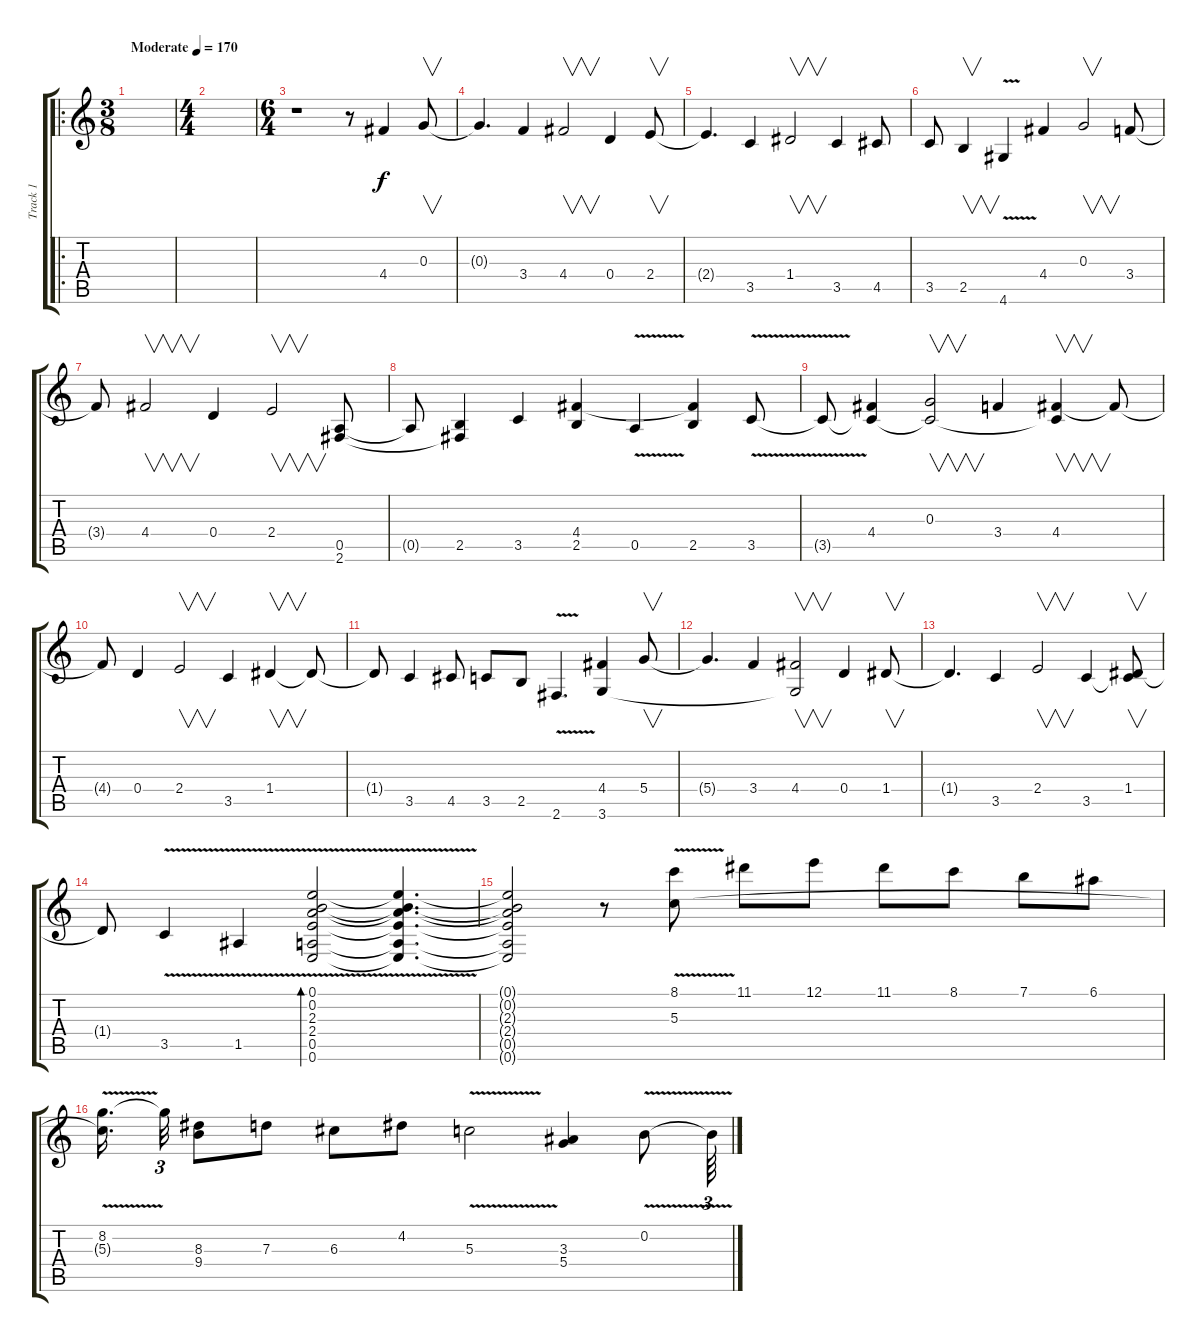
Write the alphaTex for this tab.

\track ("Track 1" "Track 1") {instrument acousticguitarsteel}
\staff {score tabs}
\tuning (E4 B3 G3 D3 A2 E2) {hide}
\ro
\ts (3 8)
\tempo (170 "Moderate")
\clef g2
\ks c
|
\ts (4 4)
|
\ts (6 4)
r.1 r.8 4.4.4 0.3.8{v} |
0.3{t}.4{d} 3.4.4 4.4.2{v} 0.4.4 2.4.8{v} |
2.4{t}.4{d} 3.5.4 1.4.2{v} 3.5.4 4.5.8 |
3.5.8 2.5.4{v} 4.6{v}.4 4.4.4 0.3.2{v} 3.4.8 |
3.4{t}.8 4.4.2{v} 0.4.4 2.4.2{v} (0.5 2.6).8 |
0.5{t}.8 (2.5 2.6{t}).4 3.5.4 (4.4 2.5).4 0.5{v}.4 (4.4{t} 2.5).4 3.5{v}.8 |
3.5{t}.8 (4.4 3.5{t}).4 (0.3 3.5{t}).2{v} 3.4.4 (4.4 3.5{t}).4{v} 4.4{t}.8 |
4.4{t}.8 0.4.4 2.4.2{v} 3.5.4 1.4.4{v} 1.4{t}.8 |
1.4{t}.8 3.5.4 4.5.8 3.5.8 2.5.8 2.6{v}.4{d} (4.4 3.6).4 5.4.8{v} |
5.4{t}.4{d} 3.4.4 (4.4 3.6{t}).2{v} 0.4.4 1.4.8{v} |
1.4{t}.4{d} 3.5.4 2.4.2{v} 3.5.4 (1.4 3.5{t}).8{v} |
1.4{t}.8 3.5{v}.4 1.5{v}.4 (0.1{v} 0.2 2.3 2.4 0.5 0.6).2{bd 480} (0.1{t} 0.2{t} 2.3{t} 2.4{t} 0.5{t} 0.6{t}).4{d} |
(0.1{t} 0.2{t} 2.3{t} 2.4{t} 0.5{t} 0.6{t}).2 r.8 (8.1 5.3{v}).8 11.1.8 12.1.8 11.1.8 8.1.8 7.1.8 6.1.8 |
(8.2 5.3{t}).16{d beam splitsecondary} 8.2{t}.32{tu (3 2)} (8.3 9.4).8 7.3.8 6.3.8 4.2.8 5.3{v}.2 (3.3 5.4).4 0.2{v}.8 0.2{t}.64{tu (3 2)}
